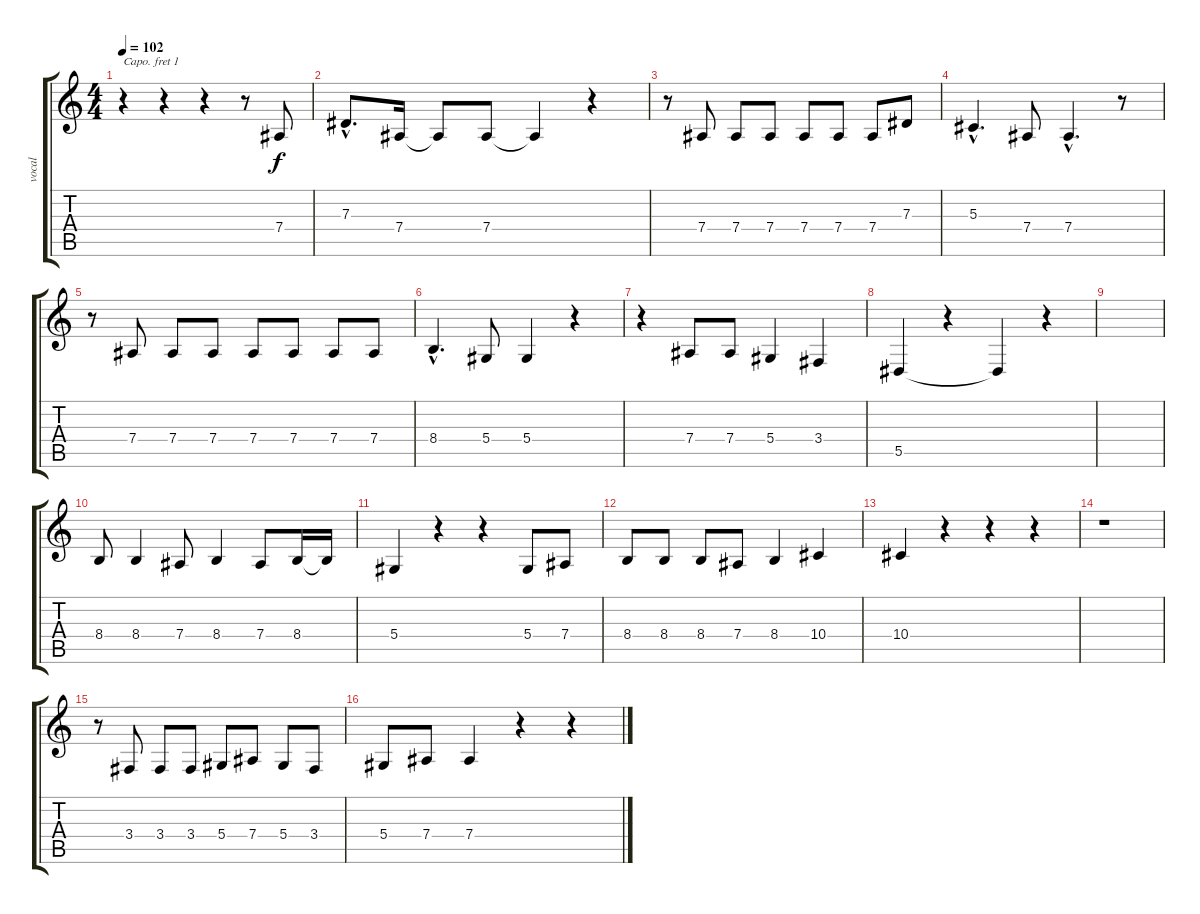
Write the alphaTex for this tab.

\track ("vocal" "vocal") {instrument sitar}
\staff {score tabs}
\capo 1
\tuning (E4 B3 G3 D3 A2 E2) {hide}
\ts (4 4)
\tempo 102
\clef g2
\ks c
r.4{dy f} r.4 r.4 r.8 7.4.8 |
7.3{hac}.8{d} 7.4.16 7.4{t}.8 7.4.8 7.4{t}.4 r.4 |
r.8 7.4.8 7.4.8 7.4.8 7.4.8 7.4.8 7.4.8 7.3.8 |
5.3{hac}.4{d} 7.4.8 7.4{hac}.4{d} r.8 |
r.8 7.4.8 7.4.8 7.4.8 7.4.8 7.4.8 7.4.8 7.4.8 |
8.4{hac}.4{d} 5.4.8 5.4.4 r.4 |
r.4 7.4.8 7.4.8 5.4.4 3.4.4 |
5.5.4 r.4 5.5{t}.4 r.4 |
|
8.4.8 8.4.4 7.4.8 8.4.4 7.4.8 8.4.16 8.4{t}.16 |
5.4.4 r.4 r.4 5.4.8 7.4.8 |
8.4.8 8.4.8 8.4.8 7.4.8 8.4.4 10.4.4 |
10.4.4 r.4 r.4 r.4 |
r.1 |
r.8 3.4.8 3.4.8 3.4.8 5.4.8 7.4.8 5.4.8 3.4.8 |
5.4.8 7.4.8 7.4.4 r.4 r.4
